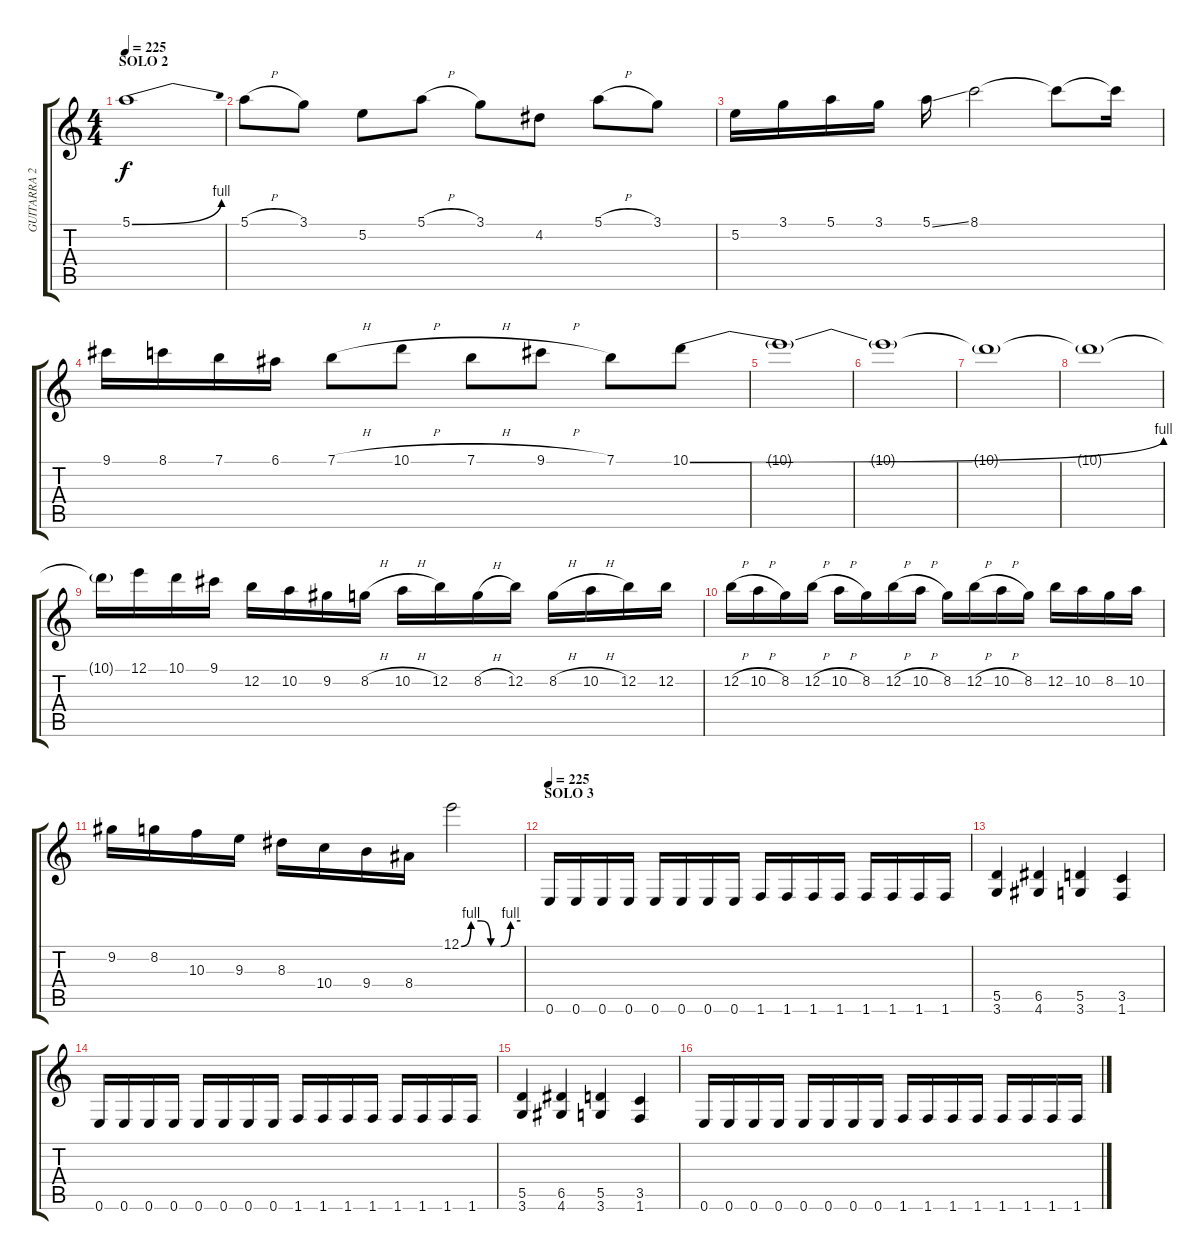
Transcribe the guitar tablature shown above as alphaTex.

\track ("GUITARRA 2" "GUITARRA 2") {instrument distortionguitar}
\staff {score tabs}
\tuning (E4 B3 G3 D3 A2 E2) {hide}
\ts (4 4)
\section ("" "SOLO 2")
\tempo 225
\clef g2
\ks c
5.1{be (bend 0 0 60 4)}.1{dy f} |
5.1{h}.8 3.1.8 5.2.8 5.1{h}.8 3.1.8 4.2.8 5.1{h}.8 3.1.8 |
5.2.16 3.1.16 5.1.16 3.1.16 5.1{ss}.16 8.1.2 8.1{t}.8 8.1{t}.16 |
9.1.16 8.1.16 7.1.16 6.1.16 7.1{h}.8 10.1{h}.8 7.1{h}.8 9.1{h}.8 7.1.8 10.1{be (bend 0 0 60 4)}.8 |
10.1{t}.1 |
10.1{t}.1 |
10.1{t}.1 |
10.1{t}.1 |
10.1{t}.16 12.1.16 10.1.16 9.1.16 12.2.16 10.2.16 9.2.16 8.2{h}.16 10.2{h}.16 12.2.16 8.2{h}.16 12.2.16 8.2{h}.16 10.2{h}.16 12.2.16 12.2.16 |
12.2{h}.16 10.2{h}.16 8.2.16 12.2{h}.16 10.2{h}.16 8.2.16 12.2{h}.16 10.2{h}.16 8.2.16 12.2{h}.16 10.2{h}.16 8.2.16 12.2.16 10.2.16 8.2.16 10.2.16 |
9.2.16 8.2.16 10.3.16 9.3.16 8.3.16 10.4.16 9.4.16 8.4.16 12.1{be (custom 0 0 10 4 20 4 30 0 40 0 50 4 60 4)}.2 |
\section ("" "SOLO 3")
\tempo 225
0.6.16 0.6.16 0.6.16 0.6.16 0.6.16 0.6.16 0.6.16 0.6.16 1.6.16 1.6.16 1.6.16 1.6.16 1.6.16 1.6.16 1.6.16 1.6.16 |
(5.5 3.6).4 (6.5 4.6).4 (5.5 3.6).4 (3.5 1.6).4 |
0.6.16 0.6.16 0.6.16 0.6.16 0.6.16 0.6.16 0.6.16 0.6.16 1.6.16 1.6.16 1.6.16 1.6.16 1.6.16 1.6.16 1.6.16 1.6.16 |
(5.5 3.6).4 (6.5 4.6).4 (5.5 3.6).4 (3.5 1.6).4 |
0.6.16 0.6.16 0.6.16 0.6.16 0.6.16 0.6.16 0.6.16 0.6.16 1.6.16 1.6.16 1.6.16 1.6.16 1.6.16 1.6.16 1.6.16 1.6.16
